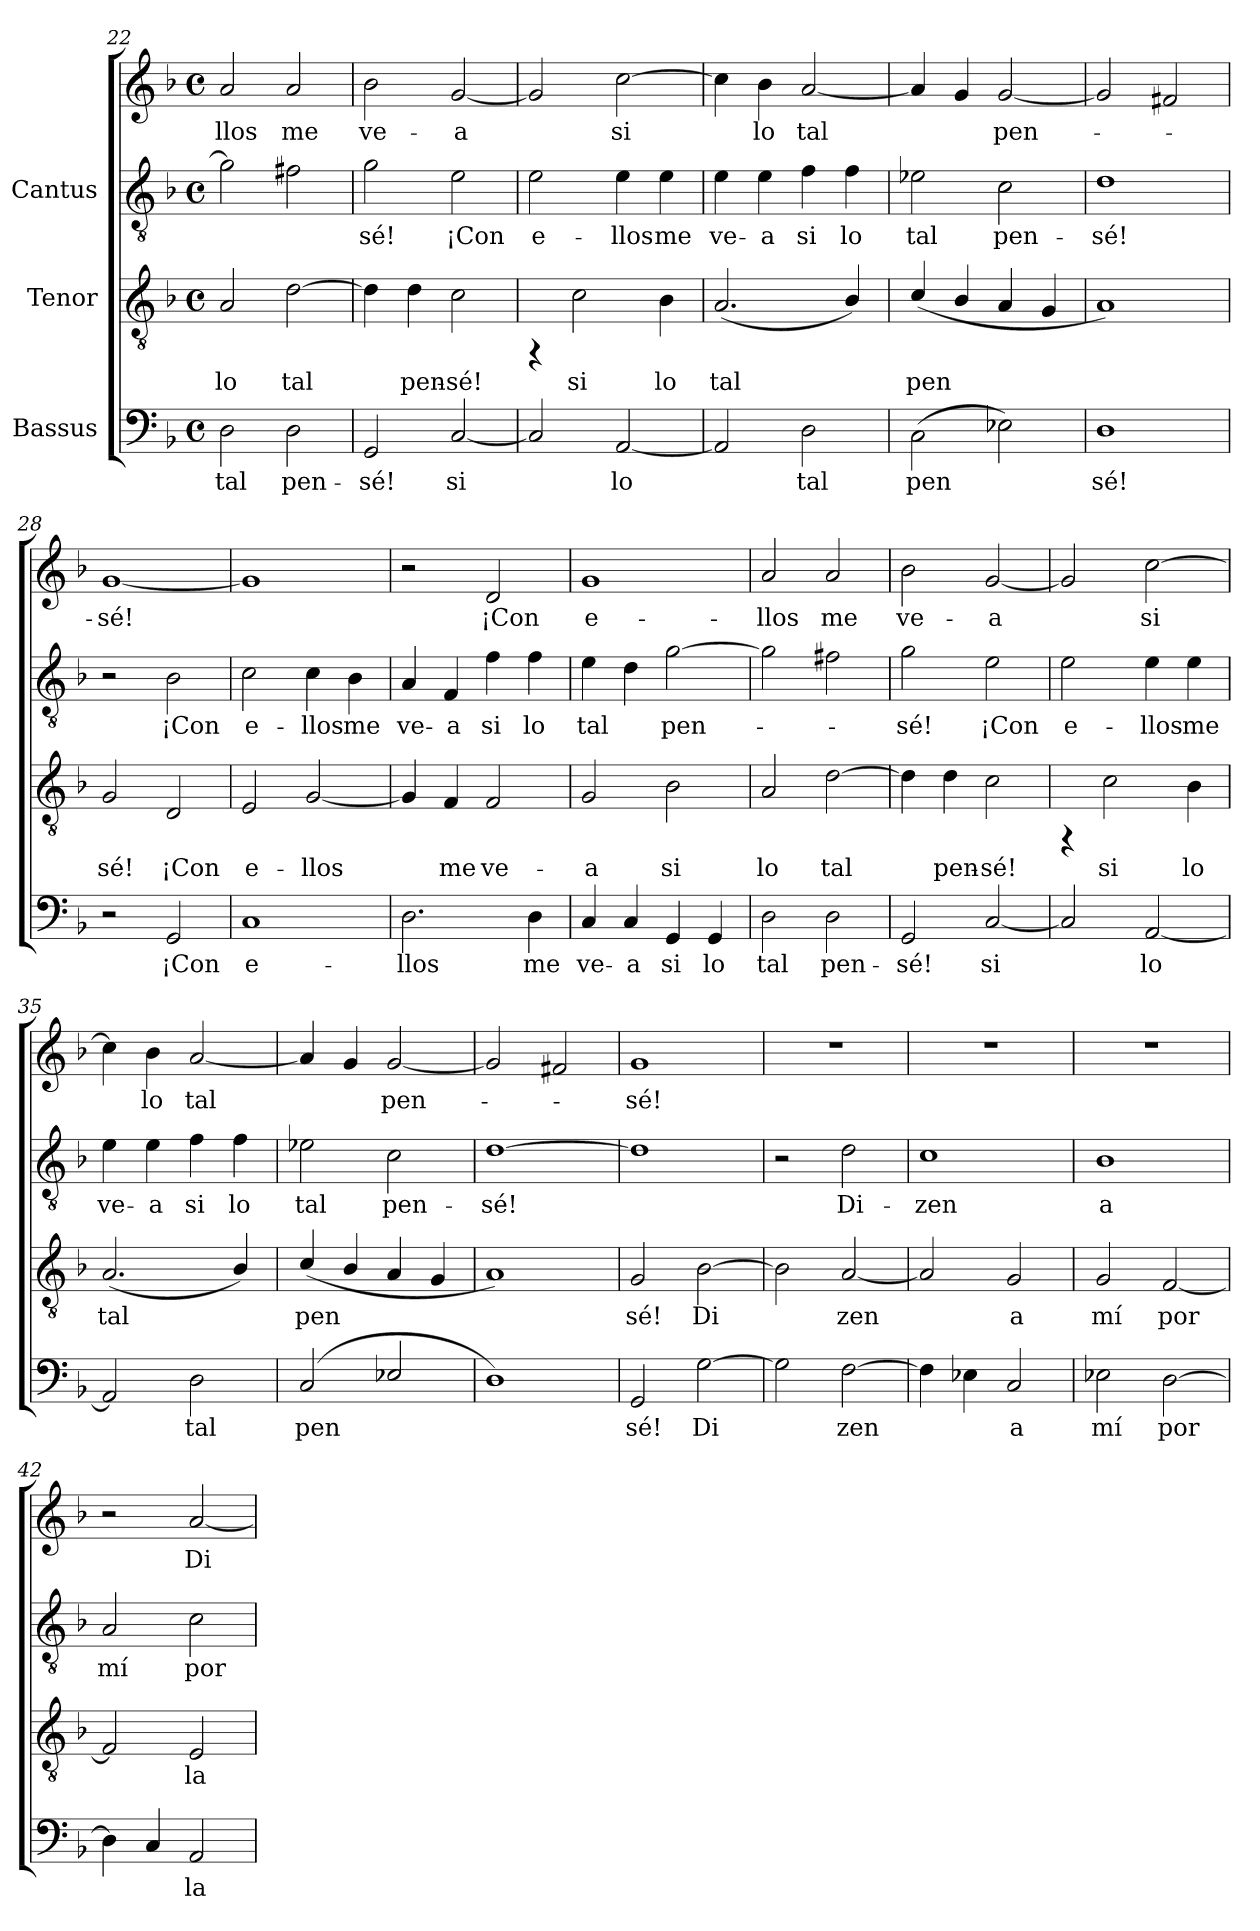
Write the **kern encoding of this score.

**kern	**text	**kern	**text	**kern	**text	**kern	**text
*part3	*part3	*part2	*part2	*part1	*part1	*part1	*part1
*staff4	*staff4	*staff3	*staff3	*staff2	*staff2	*staff1	*staff1
*I"Bassus	*	*I"Tenor	*	*I"Cantus	*	*	*
*clefF4	*	*clefGv2	*	*clefGv2	*	*clefG2	*
*k[b-]	*	*k[b-]	*	*k[b-]	*	*k[b-]	*
*F:	*	*F:	*	*F:	*	*F:	*
*M4/4	*	*M4/4	*	*M4/4	*	*M4/4	*
*met(c)	*	*met(c)	*	*met(c)	*	*met(c)	*
=22	=22	=22	=22	=22	=22	=22	=22
!	!LO:LY:b:cj	!	!LO:LY:b:cj	!	!	!	!LO:LY:b:cj
2D\	tal	2A/	lo	2g\]	.	2a/	-llos
!	!LO:LY:b:cj	!	!LO:LY:b:cj	!	!	!	!LO:LY:b:cj
2D\	pen-	[>2d\	tal	2f#X\	.	2a/	me
=23	=23	=23	=23	=23	=23	=23	=23
!	!LO:LY:b:cj	!	!LO:LY:b:cj	!	!LO:LY:b:cj	!	!LO:LY:b:cj
2GG/	-sé!	4d\]	.	2g\	sé!	2b-\	ve-
!	!	!	!LO:LY:b:cj	!	!	!	!
.	.	4d\	pen-	.	.	.	.
!	!LO:LY:b:cj	!	!LO:LY:b:cj	!	!LO:LY:b:cj	!	!LO:LY:b:cj
[<2C/	si	2c\	-sé!	2e\	¡Con	[<2g/	-a
=24	=24	=24	=24	=24	=24	=24	=24
!	!LO:LY:b:cj	!	!	!	!LO:LY:b:cj	!	!LO:LY:b:cj
2C/]	.	4rFF	.	2e\	e-	2g/]	.
!	!	!	!LO:LY:b:cj	!	!	!	!
.	.	2c\	si	.	.	.	.
!	!LO:LY:b:cj	!	!	!	!LO:LY:b:cj	!	!LO:LY:b:cj
[<2AA/	lo	.	.	4e\	-llos	[>2cc\	si
!	!	!	!LO:LY:b:cj	!	!LO:LY:b:cj	!	!
.	.	4B-\	lo	4e\	me	.	.
=25	=25	=25	=25	=25	=25	=25	=25
!	!LO:LY:b:cj	!	!LO:LY:b:cj	!	!LO:LY:b:cj	!	!LO:LY:b:cj
2AA/]	.	(<2.A/	tal	4e\	ve-	4cc\]	.
!	!	!	!	!	!LO:LY:b:cj	!	!LO:LY:b:cj
.	.	.	.	4e\	-a	4b-\	lo
!	!LO:LY:b:cj	!	!	!	!LO:LY:b:cj	!	!LO:LY:b:cj
2D\	tal	.	.	4f\	si	[<2a/	tal
!	!	!	!LO:LY:b:cj	!	!LO:LY:b:cj	!	!
.	.	4B-/)	.	4f\	lo	.	.
=26	=26	=26	=26	=26	=26	=26	=26
!	!LO:LY:b:cj	!	!LO:LY:b:cj	!	!LO:LY:b:cj	!	!LO:LY:b:cj
(>2C\	pen-	(<4c/	pen-	2e-X\	-tal	4a/]	.
!	!	!	!LO:LY:b:cj	!	!	!	!LO:LY:b:cj
.	.	4B-/	--	.	.	4g/	.
!	!LO:LY:b:cj	!	!LO:LY:b:cj	!	!LO:LY:b:cj	!	!LO:LY:b:cj
2E-X\)	--	4A/	--	2c\	pen-	[<2g/	pen-
!	!	!	!LO:LY:b:cj	!	!	!	!
.	.	4G/	--	.	.	.	.
!!LO:LB:g=z
=27	=27	=27	=27	=27	=27	=27	=27
!	!LO:LY:b:cj	!	!	!	!LO:LY:b:cj	!	!
1D	-sé!	1A)	.	1d	-sé!	2g/]	.
.	.	.	.	.	.	2f#X/	.
=28	=28	=28	=28	=28	=28	=28	=28
!	!	!	!LO:LY:b:cj	!	!	!	!LO:LY:b:cj
2r	.	2G/	-sé!	2r	.	[<1g	sé!
!	!LO:LY:b:cj	!	!LO:LY:b:cj	!	!LO:LY:b:cj	!	!
2GG/	¡Con	2D/	¡Con	2B-\	¡Con	.	.
=29	=29	=29	=29	=29	=29	=29	=29
!	!LO:LY:b:cj	!	!LO:LY:b:cj	!	!LO:LY:b:cj	!	!
1C	e-	2E/	e-	2c\	e-	1g]	.
!	!	!	!LO:LY:b:cj	!	!LO:LY:b:cj	!	!
.	.	[<2G/	-llos	4c\	-llos	.	.
!	!	!	!	!	!LO:LY:b:cj	!	!
.	.	.	.	4B-\	me	.	.
=30	=30	=30	=30	=30	=30	=30	=30
!	!LO:LY:b:cj	!	!LO:LY:b:cj	!	!LO:LY:b:cj	!	!
2.D\	-llos	4G/]	.	4A/	ve-	2r	.
!	!	!	!LO:LY:b:cj	!	!LO:LY:b:cj	!	!
.	.	4F/	me	4F/	-a	.	.
!	!	!	!LO:LY:b:cj	!	!LO:LY:b:cj	!	!LO:LY:b:cj
.	.	2F/	ve-	4f\	si	2d/	¡Con
!	!LO:LY:b:cj	!	!	!	!LO:LY:b:cj	!	!
4D\	me	.	.	4f\	lo	.	.
=31	=31	=31	=31	=31	=31	=31	=31
!	!LO:LY:b:cj	!	!LO:LY:b:cj	!	!LO:LY:b:cj	!	!LO:LY:b:cj
4C/	ve-	2G/	-a	4e\	-tal	1g	e-
!	!LO:LY:b:cj	!	!	!	!LO:LY:b:cj	!	!
4C/	-a	.	.	4d\	.	.	.
!	!LO:LY:b:cj	!	!LO:LY:b:cj	!	!LO:LY:b:cj	!	!
4GG/	si	2B-\	si	[>2g\	pen-	.	.
!	!LO:LY:b:cj	!	!	!	!	!	!
4GG/	lo	.	.	.	.	.	.
=32	=32	=32	=32	=32	=32	=32	=32
!	!LO:LY:b:cj	!	!LO:LY:b:cj	!	!	!	!LO:LY:b:cj
2D\	tal	2A/	lo	2g\]	.	2a/	-llos
!	!LO:LY:b:cj	!	!LO:LY:b:cj	!	!	!	!LO:LY:b:cj
2D\	pen-	[>2d\	tal	2f#X\	.	2a/	me
!!LO:LB:g=z
=33	=33	=33	=33	=33	=33	=33	=33
!	!LO:LY:b:cj	!	!LO:LY:b:cj	!	!LO:LY:b:cj	!	!LO:LY:b:cj
2GG/	-sé!	4d\]	.	2g\	sé!	2b-\	ve-
!	!	!	!LO:LY:b:cj	!	!	!	!
.	.	4d\	pen-	.	.	.	.
!	!LO:LY:b:cj	!	!LO:LY:b:cj	!	!LO:LY:b:cj	!	!LO:LY:b:cj
[<2C/	si	2c\	-sé!	2e\	¡Con	[<2g/	-a
=34	=34	=34	=34	=34	=34	=34	=34
!	!LO:LY:b:cj	!	!	!	!LO:LY:b:cj	!	!LO:LY:b:cj
2C/]	.	4rFF	.	2e\	e-	2g/]	.
!	!	!	!LO:LY:b:cj	!	!	!	!
.	.	2c\	si	.	.	.	.
!	!LO:LY:b:cj	!	!	!	!LO:LY:b:cj	!	!LO:LY:b:cj
[<2AA/	lo	.	.	4e\	-llos	[>2cc\	si
!	!	!	!LO:LY:b:cj	!	!LO:LY:b:cj	!	!
.	.	4B-\	lo	4e\	me	.	.
=35	=35	=35	=35	=35	=35	=35	=35
!	!LO:LY:b:cj	!	!LO:LY:b:cj	!	!LO:LY:b:cj	!	!LO:LY:b:cj
2AA/]	.	(<2.A/	tal	4e\	ve-	4cc\]	.
!	!	!	!	!	!LO:LY:b:cj	!	!LO:LY:b:cj
.	.	.	.	4e\	-a	4b-\	lo
!	!LO:LY:b:cj	!	!	!	!LO:LY:b:cj	!	!LO:LY:b:cj
2D\	tal	.	.	4f\	si	[<2a/	tal
!	!	!	!LO:LY:b:cj	!	!LO:LY:b:cj	!	!
.	.	4B-/)	.	4f\	lo	.	.
=36	=36	=36	=36	=36	=36	=36	=36
!	!LO:LY:b:cj	!	!LO:LY:b:cj	!	!LO:LY:b:cj	!	!LO:LY:b:cj
(<2C/	pen-	(<4c/	pen-	2e-X\	-tal	4a/]	.
!	!	!	!LO:LY:b:cj	!	!	!	!LO:LY:b:cj
.	.	4B-/	--	.	.	4g/	.
!	!LO:LY:b:cj	!	!LO:LY:b:cj	!	!LO:LY:b:cj	!	!LO:LY:b:cj
2E-X/	--	4A/	--	2c\	pen-	[<2g/	pen-
!	!	!	!LO:LY:b:cj	!	!	!	!
.	.	4G/	--	.	.	.	.
=37	=37	=37	=37	=37	=37	=37	=37
!	!	!	!	!	!LO:LY:b:cj	!	!
1D)	.	1A)	.	[>1d	-sé!	2g/]	.
.	.	.	.	.	.	2f#X/	.
=38	=38	=38	=38	=38	=38	=38	=38
!	!LO:LY:b:cj	!	!LO:LY:b:cj	!	!	!	!LO:LY:b:cj
2GG/	-sé!	2G/	-sé!	1d]	.	1g	sé!
!	!LO:LY:b:cj	!	!LO:LY:b:cj	!	!	!	!
[>2G\	Di-	[>2B-\	Di-	.	.	.	.
!!LO:PB:g=z
=39	=39	=39	=39	=39	=39	=39	=39
!	!LO:LY:b:cj	!	!LO:LY:b:cj	!	!	!	!
2G\]	-	2B-\]	-	2r	.	1r	.
!	!LO:LY:b:cj	!	!LO:LY:b:cj	!	!LO:LY:b:cj	!	!
[>2F\	zen	[<2A/	zen	2d\	Di-	.	.
=40	=40	=40	=40	=40	=40	=40	=40
!	!LO:LY:b:cj	!	!LO:LY:b:cj	!	!LO:LY:b:cj	!	!
4F\]	.	2A/]	.	1c	-zen	1r	.
!	!LO:LY:b:cj	!	!	!	!	!	!
4E-X\	.	.	.	.	.	.	.
!	!LO:LY:b:cj	!	!LO:LY:b:cj	!	!	!	!
2C/	a	2G/	a	.	.	.	.
=41	=41	=41	=41	=41	=41	=41	=41
!	!LO:LY:b:cj	!	!LO:LY:b:cj	!	!LO:LY:b:cj	!	!
2E-X\	mí	2G/	mí	1B-	a	1r	.
!	!LO:LY:b:cj	!	!LO:LY:b:cj	!	!	!	!
[>2D\	por	[<2F/	por	.	.	.	.
=42	=42	=42	=42	=42	=42	=42	=42
!	!LO:LY:b:cj	!	!LO:LY:b:cj	!	!LO:LY:b:cj	!	!
4D\]	.	2F/]	.	2A/	-mí	2r	.
!	!LO:LY:b:cj	!	!	!	!	!	!
4C/	.	.	.	.	.	.	.
!	!LO:LY:b:cj	!	!LO:LY:b:cj	!	!LO:LY:b:cj	!	!LO:LY:b:cj
2AA/	la	2E/	la	2c\	por	[<2a/	Di-
=	=	=	=	=	=	=	=
*-	*-	*-	*-	*-	*-	*-	*-
